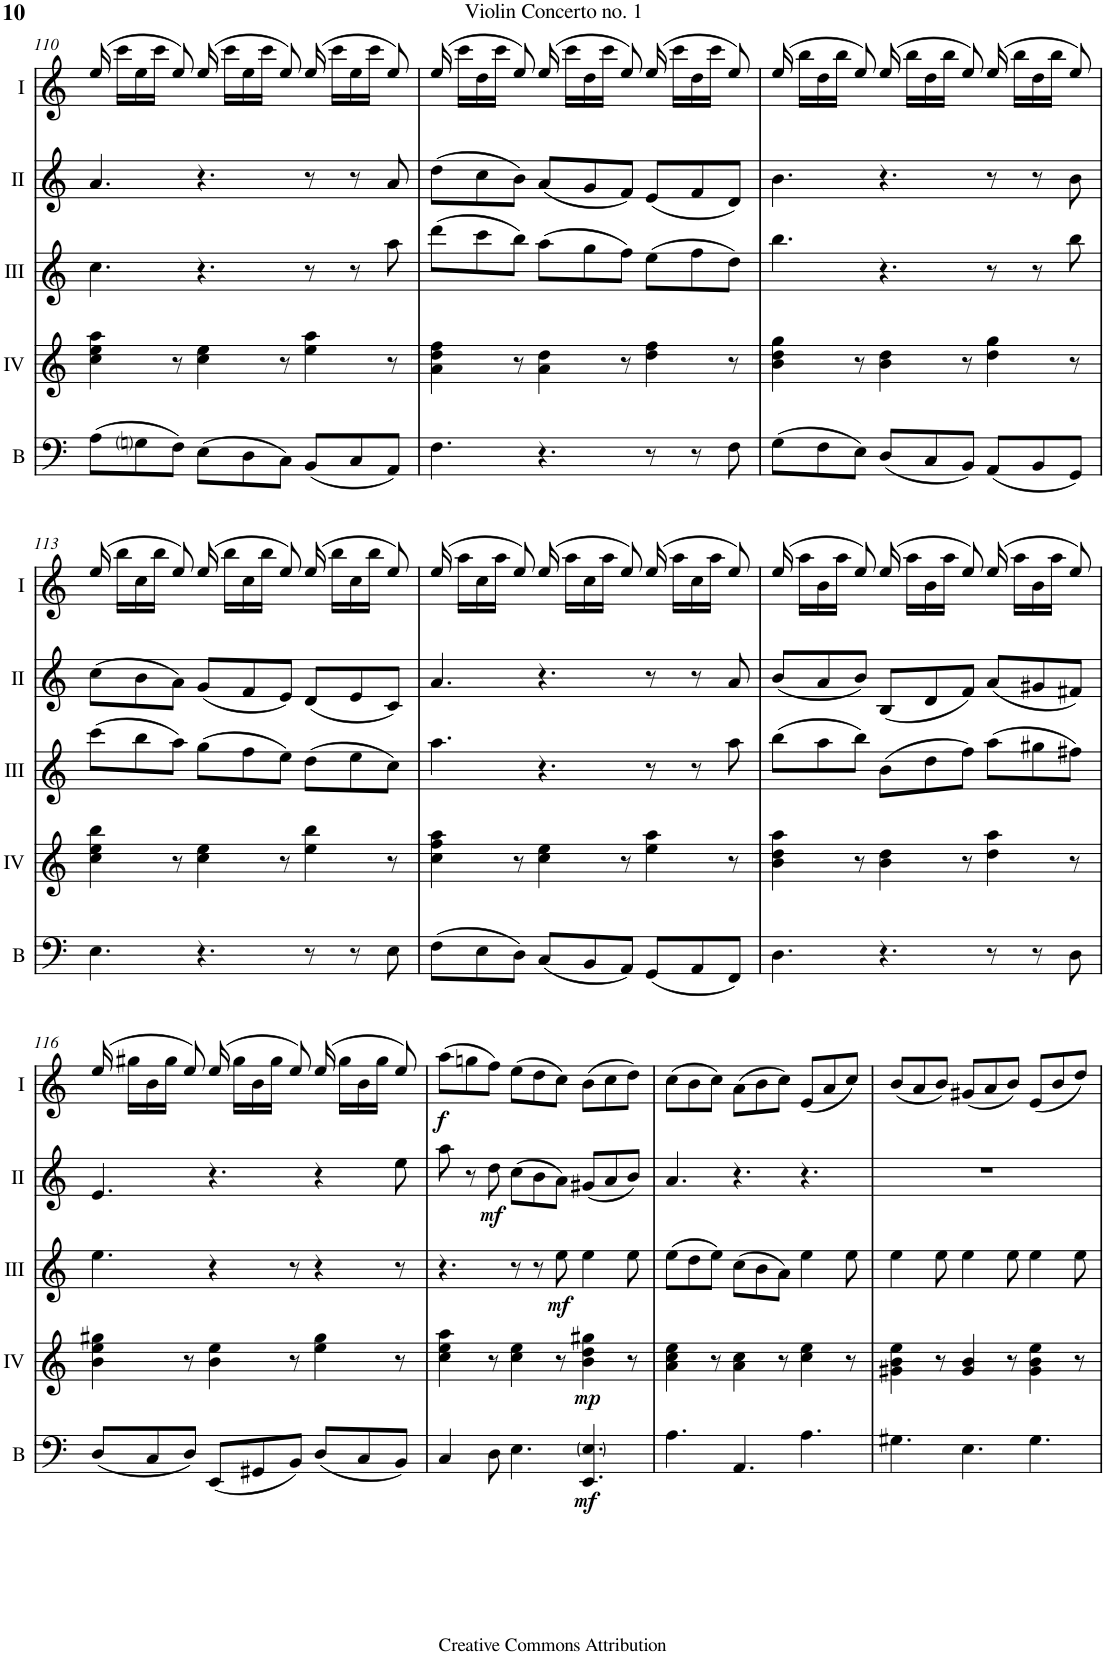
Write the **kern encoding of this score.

**kern	**dynam	**kern	**dynam	**kern	**dynam	**kern	**dynam	**kern	**dynam
*part5	*part5	*part4	*part4	*part3	*part3	*part2	*part2	*part1	*part1
*staff5	*staff5	*staff4	*staff4	*staff3	*staff3	*staff2	*staff2	*staff1	*staff1
*I"Bass	*	*I"Acc. 4	*	*I"Acc. 3	*	*I"Acc. 2	*	*I"Acc. 1	*
*I'B	*	*	*	*	*	*	*	*	*
!!LO:PB:g=z
*clefF4	*	*clefG2	*	*clefG2	*	*clefG2	*	*clefG2	*
*Trd7c12	*	*Trd7c12	*	*Trd7c12	*	*	*	*	*
*k[]	*	*k[]	*	*k[]	*	*k[]	*	*k[]	*
*M9/8	*	*M9/8	*	*M9/8	*	*M9/8	*	*M9/8	*
=110	=110	=110	=110	=110	=110	=110	=110	=110	=110
(8A\L	.	4cc\ 4ee\ 4aa\	.	4.cc\	.	4.a/	.	(16ee/	.
.	.	.	.	.	.	.	.	16ccc\LL	.
8Gni\	.	.	.	.	.	.	.	16ee\	.
.	.	.	.	.	.	.	.	16ccc\JJ	.
8F\J)	.	8r	.	.	.	.	.	8ee/)	.
(8E\L	.	4cc\ 4ee\	.	4.r	.	4.r	.	(16ee/	.
.	.	.	.	.	.	.	.	16ccc\LL	.
8D\	.	.	.	.	.	.	.	16ee\	.
.	.	.	.	.	.	.	.	16ccc\JJ	.
8C\J)	.	8r	.	.	.	.	.	8ee/)	.
(8BB/L	.	4ee\ 4aa\	.	8r	.	8r	.	(16ee/	.
.	.	.	.	.	.	.	.	16ccc\LL	.
8C/	.	.	.	8r	.	8r	.	16ee\	.
.	.	.	.	.	.	.	.	16ccc\JJ	.
8AA/J)	.	8r	.	8aa\	.	8a/	.	8ee/)	.
=111	=111	=111	=111	=111	=111	=111	=111	=111	=111
4.F\	.	4a\ 4dd\ 4ff\	.	(8ddd\L	.	(8dd\L	.	(16ee/	.
.	.	.	.	.	.	.	.	16ccc\LL	.
.	.	.	.	8ccc\	.	8cc\	.	16dd\	.
.	.	.	.	.	.	.	.	16ccc\JJ	.
.	.	8r	.	8bb\J)	.	8b\J)	.	8ee/)	.
4.r	.	4a\ 4dd\	.	(8aa\L	.	(8a/L	.	(16ee/	.
.	.	.	.	.	.	.	.	16ccc\LL	.
.	.	.	.	8gg\	.	8g/	.	16dd\	.
.	.	.	.	.	.	.	.	16ccc\JJ	.
.	.	8r	.	8ff\J)	.	8f/J)	.	8ee/)	.
8r	.	4dd\ 4ff\	.	(8ee\L	.	(8e/L	.	(16ee/	.
.	.	.	.	.	.	.	.	16ccc\LL	.
8r	.	.	.	8ff\	.	8f/	.	16dd\	.
.	.	.	.	.	.	.	.	16ccc\JJ	.
8F\	.	8r	.	8dd\J)	.	8d/J)	.	8ee/)	.
=112	=112	=112	=112	=112	=112	=112	=112	=112	=112
(8G\L	.	4b\ 4dd\ 4gg\	.	4.bb\	.	4.b\	.	(16ee/	.
.	.	.	.	.	.	.	.	16bb\LL	.
8F\	.	.	.	.	.	.	.	16dd\	.
.	.	.	.	.	.	.	.	16bb\JJ	.
8E\J)	.	8r	.	.	.	.	.	8ee/)	.
(8D/L	.	4b\ 4dd\	.	4.r	.	4.r	.	(16ee/	.
.	.	.	.	.	.	.	.	16bb\LL	.
8C/	.	.	.	.	.	.	.	16dd\	.
.	.	.	.	.	.	.	.	16bb\JJ	.
8BB/J)	.	8r	.	.	.	.	.	8ee/)	.
(8AA/L	.	4dd\ 4gg\	.	8r	.	8r	.	(16ee/	.
.	.	.	.	.	.	.	.	16bb\LL	.
8BB/	.	.	.	8r	.	8r	.	16dd\	.
.	.	.	.	.	.	.	.	16bb\JJ	.
8GG/J)	.	8r	.	8bb\	.	8b\	.	8ee/)	.
!!LO:LB:g=z
=113	=113	=113	=113	=113	=113	=113	=113	=113	=113
4.E\	.	4cc\ 4ee\ 4bb\	.	(8ccc\L	.	(8cc\L	.	(16ee/	.
.	.	.	.	.	.	.	.	16bb\LL	.
.	.	.	.	8bb\	.	8b\	.	16cc\	.
.	.	.	.	.	.	.	.	16bb\JJ	.
.	.	8r	.	8aa\J)	.	8a\J)	.	8ee/)	.
4.r	.	4cc\ 4ee\	.	(8gg\L	.	(8g/L	.	(16ee/	.
.	.	.	.	.	.	.	.	16bb\LL	.
.	.	.	.	8ff\	.	8f/	.	16cc\	.
.	.	.	.	.	.	.	.	16bb\JJ	.
.	.	8r	.	8ee\J)	.	8e/J)	.	8ee/)	.
8r	.	4ee\ 4bb\	.	(8dd\L	.	(8d/L	.	(16ee/	.
.	.	.	.	.	.	.	.	16bb\LL	.
8r	.	.	.	8ee\	.	8e/	.	16cc\	.
.	.	.	.	.	.	.	.	16bb\JJ	.
8E\	.	8r	.	8cc\J)	.	8c/J)	.	8ee/)	.
=114	=114	=114	=114	=114	=114	=114	=114	=114	=114
(8F\L	.	4cc\ 4ff\ 4aa\	.	4.aa\	.	4.a/	.	(16ee/	.
.	.	.	.	.	.	.	.	16aa\LL	.
8E\	.	.	.	.	.	.	.	16cc\	.
.	.	.	.	.	.	.	.	16aa\JJ	.
8D\J)	.	8r	.	.	.	.	.	8ee/)	.
(8C/L	.	4cc\ 4ee\	.	4.r	.	4.r	.	(16ee/	.
.	.	.	.	.	.	.	.	16aa\LL	.
8BB/	.	.	.	.	.	.	.	16cc\	.
.	.	.	.	.	.	.	.	16aa\JJ	.
8AA/J)	.	8r	.	.	.	.	.	8ee/)	.
(8GG/L	.	4ee\ 4aa\	.	8r	.	8r	.	(16ee/	.
.	.	.	.	.	.	.	.	16aa\LL	.
8AA/	.	.	.	8r	.	8r	.	16cc\	.
.	.	.	.	.	.	.	.	16aa\JJ	.
8FF/J)	.	8r	.	8aa\	.	8a/	.	8ee/)	.
=115	=115	=115	=115	=115	=115	=115	=115	=115	=115
4.D\	.	4b\ 4dd\ 4aa\	.	(8bb\L	.	(8b/L	.	(16ee/	.
.	.	.	.	.	.	.	.	16aa\LL	.
.	.	.	.	8aa\	.	8a/	.	16b\	.
.	.	.	.	.	.	.	.	16aa\JJ	.
.	.	8r	.	8bb\J)	.	8b/J)	.	8ee/)	.
4.r	.	4b\ 4dd\	.	(8b\L	.	(8B/L	.	(16ee/	.
.	.	.	.	.	.	.	.	16aa\LL	.
.	.	.	.	8dd\	.	8d/	.	16b\	.
.	.	.	.	.	.	.	.	16aa\JJ	.
.	.	8r	.	8ff\J)	.	8f/J)	.	8ee/)	.
8r	.	4dd\ 4aa\	.	(8aa\L	.	(8a/L	.	(16ee/	.
.	.	.	.	.	.	.	.	16aa\LL	.
8r	.	.	.	8gg#X\	.	8g#X/	.	16b\	.
.	.	.	.	.	.	.	.	16aa\JJ	.
8D\	.	8r	.	8ff#X\J)	.	8f#X/J)	.	8ee/)	.
!!LO:LB:g=z
=116	=116	=116	=116	=116	=116	=116	=116	=116	=116
(8D/L	.	4b\ 4ee\ 4gg#X\	.	4.ee\	.	4.e/	.	(16ee/	.
.	.	.	.	.	.	.	.	16gg#X\LL	.
8C/	.	.	.	.	.	.	.	16b\	.
.	.	.	.	.	.	.	.	16gg#\JJ	.
8D/J)	.	8r	.	.	.	.	.	8ee/)	.
(8EE/L	.	4b\ 4ee\	.	4r	.	4.r	.	(16ee/	.
.	.	.	.	.	.	.	.	16gg#\LL	.
8GG#X/	.	.	.	.	.	.	.	16b\	.
.	.	.	.	.	.	.	.	16gg#\JJ	.
8BB/J)	.	8r	.	8r	.	.	.	8ee/)	.
(8D/L	.	4ee\ 4gg#\	.	4r	.	4r	.	(16ee/	.
.	.	.	.	.	.	.	.	16gg#\LL	.
8C/	.	.	.	.	.	.	.	16b\	.
.	.	.	.	.	.	.	.	16gg#\JJ	.
8BB/J)	.	8r	.	8r	.	8ee\	.	8ee/)	.
=117	=117	=117	=117	=117	=117	=117	=117	=117	=117
!	!	!	!	!	!	!	!	!	!LO:DY:b
4C/	.	4cc\ 4ee\ 4aa\	.	4.r	.	8aa\	.	(8aa\L	f
.	.	.	.	.	.	8r	.	8ggn\	.
!	!	!	!	!	!	!	!LO:DY:b	!	!
8D\	.	8r	.	.	.	8dd\	mf	8ff\J)	.
4.E\	.	4cc\ 4ee\	.	8r	.	(8cc\L	.	(8ee\L	.
.	.	.	.	8r	.	8b\	.	8dd\	.
!	!	!	!	!	!LO:DY:b	!	!	!	!
.	.	8r	.	8ee\	mf	8a\J)	.	8cc\J)	.
!	!LO:DY:b	!	!LO:DY:b	!	!	!	!	!	!
4.EE/ 4.E/	mf	4b\ 4dd\ 4gg#X\	mp	4ee\	.	(8g#X/L	.	(8b\L	.
.	.	.	.	.	.	8a/	.	8cc\	.
.	.	8r	.	8ee\	.	8b/J)	.	8dd\J)	.
=118	=118	=118	=118	=118	=118	=118	=118	=118	=118
4.A\	.	4a\ 4cc\ 4ee\	.	(8ee\L	.	4.a/	.	(8cc\L	.
.	.	.	.	8dd\	.	.	.	8b\	.
.	.	8r	.	8ee\J)	.	.	.	8cc\J)	.
4.AA/	.	4a\ 4cc\	.	(8cc\L	.	4.r	.	(8a\L	.
.	.	.	.	8b\	.	.	.	8b\	.
.	.	8r	.	8a\J)	.	.	.	8cc\J)	.
4.A\	.	4cc\ 4ee\	.	4ee\	.	4.r	.	(8e/L	.
.	.	.	.	.	.	.	.	8a/	.
.	.	8r	.	8ee\	.	.	.	8cc/J)	.
=119	=119	=119	=119	=119	=119	=119	=119	=119	=119
4.G#X\	.	4g#X\ 4b\ 4ee\	.	4ee\	.	8%9r	.	(8b/L	.
.	.	.	.	.	.	.	.	8a/	.
.	.	8r	.	8ee\	.	.	.	8b/J)	.
4.E\	.	4g#/ 4b/	.	4ee\	.	.	.	(8g#X/L	.
.	.	.	.	.	.	.	.	8a/	.
.	.	8r	.	8ee\	.	.	.	8b/J)	.
4.G#\	.	4g#\ 4b\ 4ee\	.	4ee\	.	.	.	(8e/L	.
.	.	.	.	.	.	.	.	8b/	.
.	.	8r	.	8ee\	.	.	.	8dd/J)	.
=	=	=	=	=	=	=	=	=	=
*-	*-	*-	*-	*-	*-	*-	*-	*-	*-
